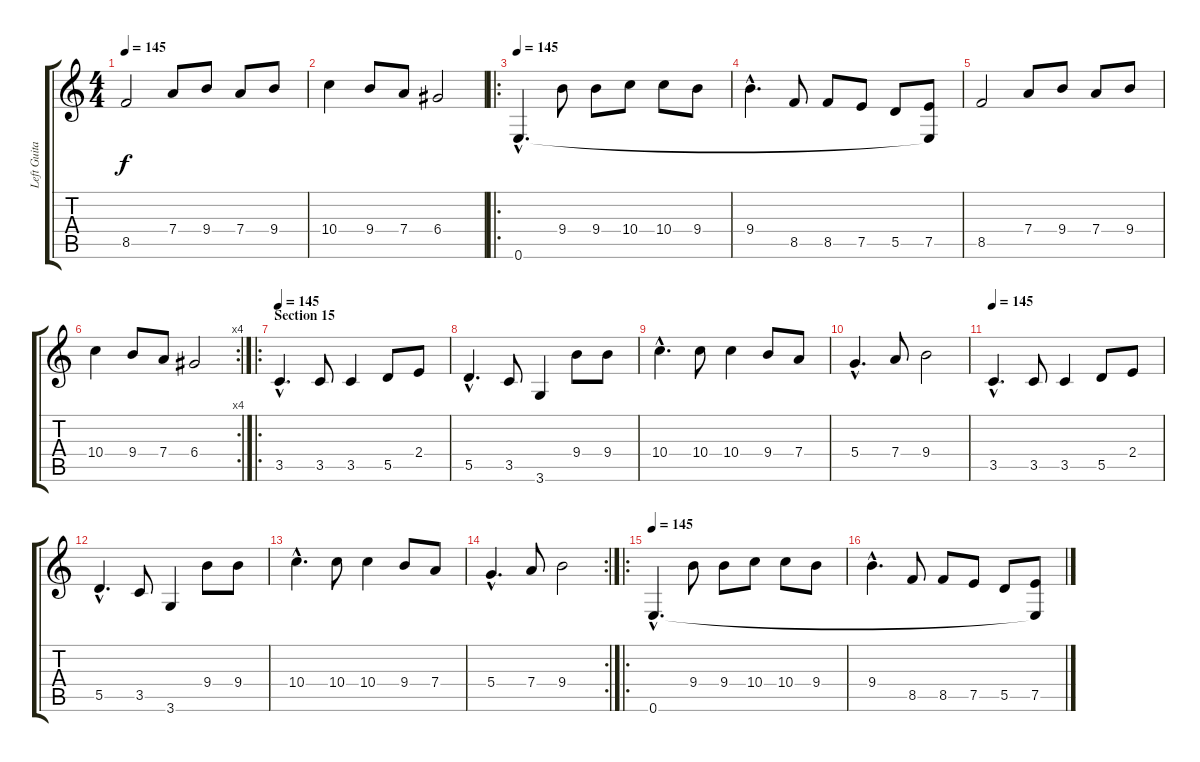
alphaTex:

\track ("Left Guitar" "Left Guita") {instrument distortionguitar}
\staff {score tabs}
\tuning (E4 B3 G3 D3 A2 E2) {hide}
\ts (4 4)
\tempo 145
\clef g2
\ks c
8.5.2{dy f} 7.4.8 9.4.8 7.4.8 9.4.8 |
10.4.4 9.4.8 7.4.8 6.4.2 |
\ro
\tempo 145
0.6{hac}.4{d} 9.4.8 9.4.8 10.4.8 10.4.8 9.4.8 |
9.4{hac}.4{d} 8.5.8 8.5.8 7.5.8 5.5.8 (7.5 0.6{t}).8 |
8.5.2 7.4.8 9.4.8 7.4.8 9.4.8 |
\rc 4
10.4.4 9.4.8 7.4.8 6.4.2 |
\ro
\section ("" "Section 15")
\tempo 145
3.5{hac}.4{d} 3.5.8 3.5.4 5.5.8 2.4.8 |
5.5{hac}.4{d} 3.5.8 3.6.4 9.4.8 9.4.8 |
10.4{hac}.4{d} 10.4.8 10.4.4 9.4.8 7.4.8 |
5.4{hac}.4{d} 7.4.8 9.4.2 |
\tempo 145
3.5{hac}.4{d} 3.5.8 3.5.4 5.5.8 2.4.8 |
5.5{hac}.4{d} 3.5.8 3.6.4 9.4.8 9.4.8 |
10.4{hac}.4{d} 10.4.8 10.4.4 9.4.8 7.4.8 |
\rc 2
5.4{hac}.4{d} 7.4.8 9.4.2 |
\ro
\tempo 145
0.6{hac}.4{d} 9.4.8 9.4.8 10.4.8 10.4.8 9.4.8 |
9.4{hac}.4{d} 8.5.8 8.5.8 7.5.8 5.5.8 (7.5 0.6{t}).8
